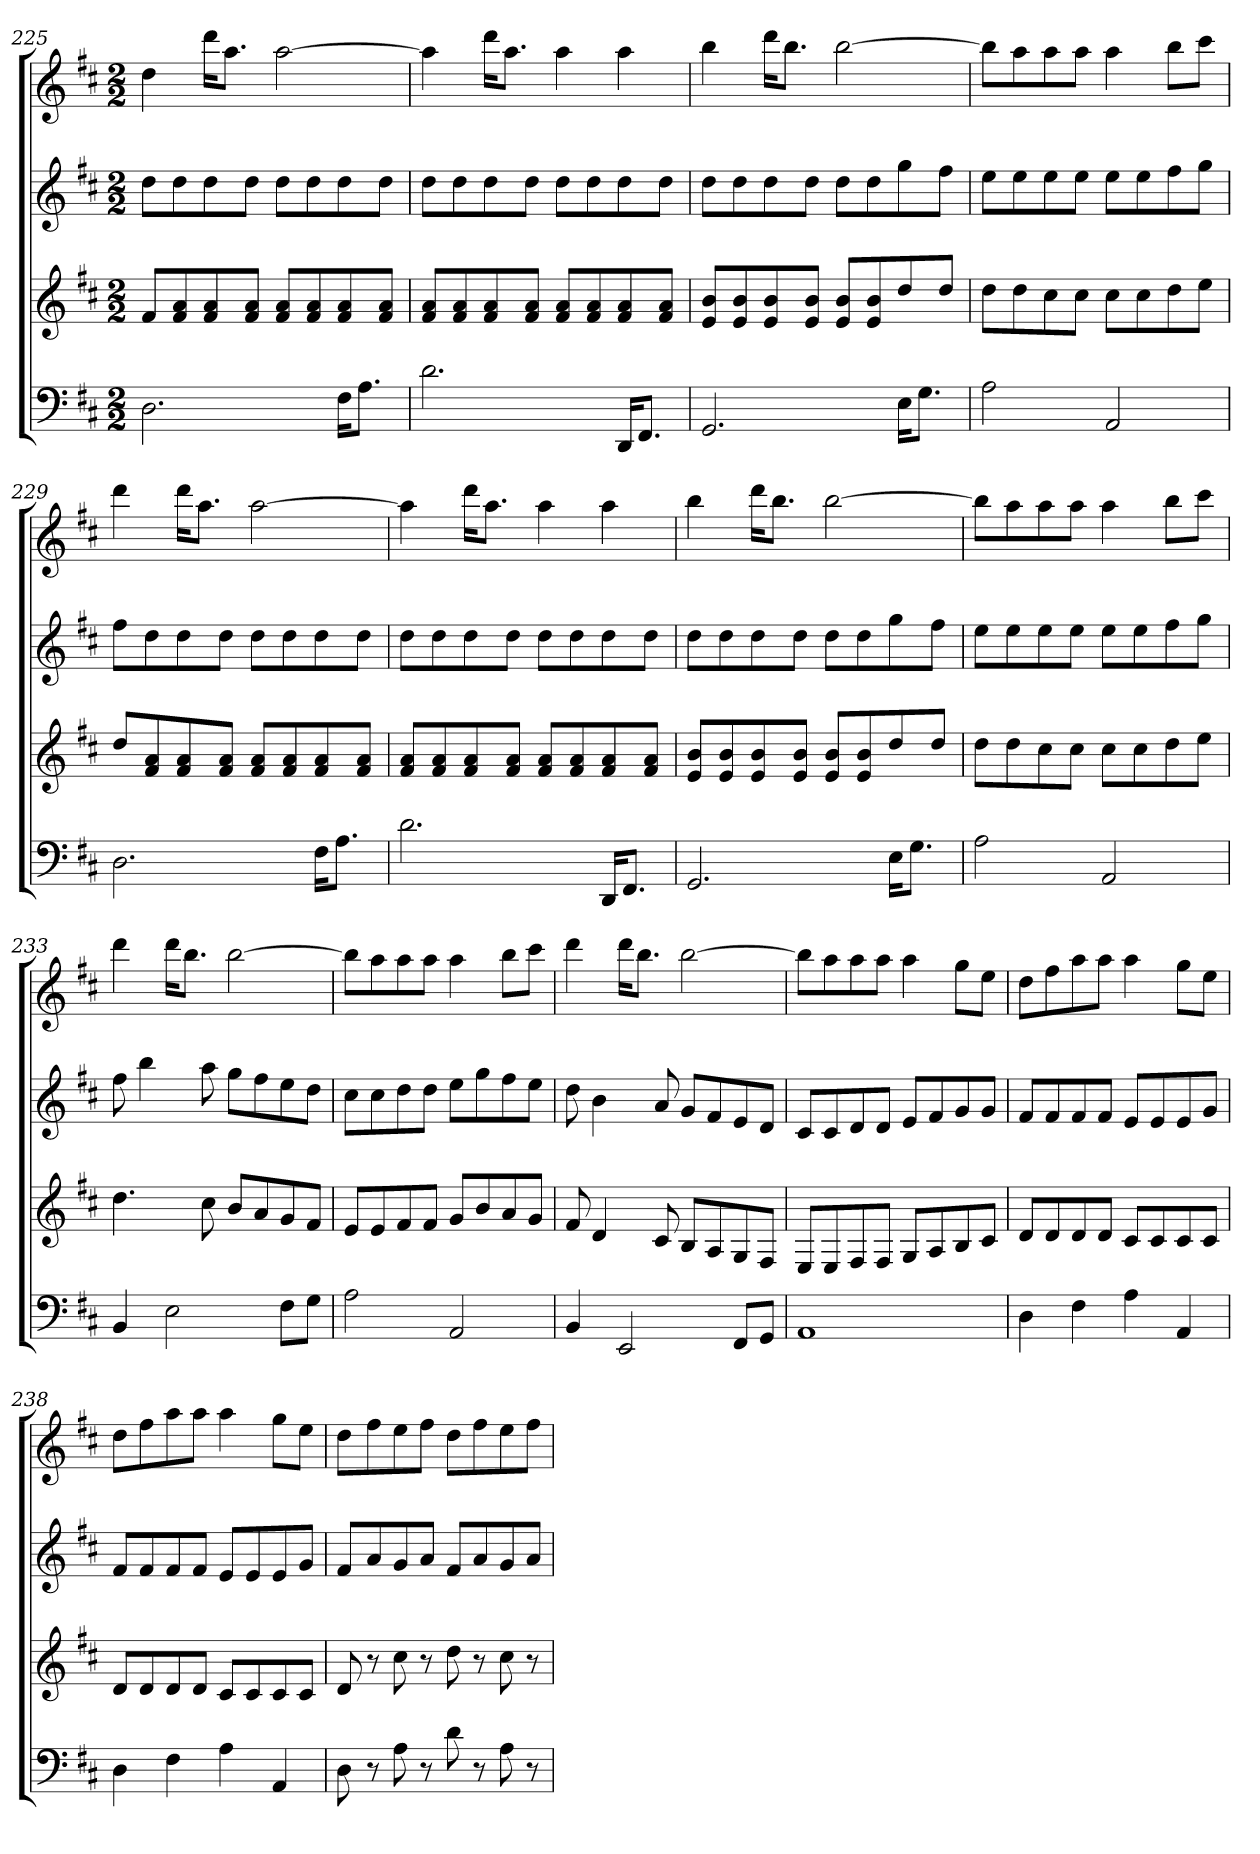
**kern	**kern	**kern	**kern
*part4	*part3	*part2	*part1
*staff4	*staff3	*staff2	*staff1
*k[f#c#]	*k[f#c#]	*k[f#c#]	*k[f#c#]
*D:	*D:	*D:	*D:
*M2/2	*M2/2	*M2/2	*M2/2
=225	=225	=225	=225
2.D	8f#L	8ddL	4dd
.	8f# 8a	8dd	.
.	8f# 8a	8dd	16dddKL
.	.	.	8.aaJ
.	8f# 8aJ	8ddJ	.
.	8f# 8aL	8ddL	[2aa
.	8f# 8a	8dd	.
16F#KL	8f# 8a	8dd	.
8.AJ	.	.	.
.	8f# 8aJ	8ddJ	.
=226	=226	=226	=226
2.d	8f# 8aL	8ddL	4aa]
.	8f# 8a	8dd	.
.	8f# 8a	8dd	16dddKL
.	.	.	8.aaJ
.	8f# 8aJ	8ddJ	.
.	8f# 8aL	8ddL	4aa
.	8f# 8a	8dd	.
16DDKL	8f# 8a	8dd	4aa
8.FF#J	.	.	.
.	8f# 8aJ	8ddJ	.
=227	=227	=227	=227
2.GG	8e 8bL	8ddL	4bb
.	8e 8b	8dd	.
.	8e 8b	8dd	16dddKL
.	.	.	8.bbJ
.	8e 8bJ	8ddJ	.
.	8e 8bL	8ddL	[2bb
.	8e 8b	8dd	.
16EKL	8dd	8gg	.
8.GJ	.	.	.
.	8ddJ	8ff#J	.
=228	=228	=228	=228
2A	8ddL	8eeL	8bbL]
.	8dd	8ee	8aa
.	8cc#	8ee	8aa
.	8cc#J	8eeJ	8aaJ
2AA	8cc#L	8eeL	4aa
.	8cc#	8ee	.
.	8dd	8ff#	8bbL
.	8eeJ	8ggJ	8ccc#J
=229	=229	=229	=229
2.D	8ddL	8ff#L	4ddd
.	8f# 8a	8dd	.
.	8f# 8a	8dd	16dddKL
.	.	.	8.aaJ
.	8f# 8aJ	8ddJ	.
.	8f# 8aL	8ddL	[2aa
.	8f# 8a	8dd	.
16F#KL	8f# 8a	8dd	.
8.AJ	.	.	.
.	8f# 8aJ	8ddJ	.
=230	=230	=230	=230
2.d	8f# 8aL	8ddL	4aa]
.	8f# 8a	8dd	.
.	8f# 8a	8dd	16dddKL
.	.	.	8.aaJ
.	8f# 8aJ	8ddJ	.
.	8f# 8aL	8ddL	4aa
.	8f# 8a	8dd	.
16DDKL	8f# 8a	8dd	4aa
8.FF#J	.	.	.
.	8f# 8aJ	8ddJ	.
=231	=231	=231	=231
2.GG	8e 8bL	8ddL	4bb
.	8e 8b	8dd	.
.	8e 8b	8dd	16dddKL
.	.	.	8.bbJ
.	8e 8bJ	8ddJ	.
.	8e 8bL	8ddL	[2bb
.	8e 8b	8dd	.
16EKL	8dd	8gg	.
8.GJ	.	.	.
.	8ddJ	8ff#J	.
=232	=232	=232	=232
2A	8ddL	8eeL	8bbL]
.	8dd	8ee	8aa
.	8cc#	8ee	8aa
.	8cc#J	8eeJ	8aaJ
2AA	8cc#L	8eeL	4aa
.	8cc#	8ee	.
.	8dd	8ff#	8bbL
.	8eeJ	8ggJ	8ccc#J
=233	=233	=233	=233
4BB	4.dd	8ff#	4ddd
.	.	4bb	.
2E	.	.	16dddKL
.	.	.	8.bbJ
.	8cc#	8aa	.
.	8bL	8ggL	[2bb
.	8a	8ff#	.
8F#L	8g	8ee	.
8GJ	8f#J	8ddJ	.
=234	=234	=234	=234
2A	8eL	8cc#L	8bbL]
.	8e	8cc#	8aa
.	8f#	8dd	8aa
.	8f#J	8ddJ	8aaJ
2AA	8gL	8eeL	4aa
.	8b	8gg	.
.	8a	8ff#	8bbL
.	8gJ	8eeJ	8ccc#J
=235	=235	=235	=235
4BB	8f#	8dd	4ddd
.	4d	4b	.
2EE	.	.	16dddKL
.	.	.	8.bbJ
.	8c#	8a	.
.	8BL	8gL	[2bb
.	8A	8f#	.
8FF#L	8G	8e	.
8GGJ	8F#J	8dJ	.
=236	=236	=236	=236
1AA	8EL	8c#L	8bbL]
.	8E	8c#	8aa
.	8F#	8d	8aa
.	8F#J	8dJ	8aaJ
.	8GL	8eL	4aa
.	8A	8f#	.
.	8B	8g	8ggL
.	8c#J	8gJ	8eeJ
=237	=237	=237	=237
4D	8dL	8f#L	8ddL
.	8d	8f#	8ff#
4F#	8d	8f#	8aa
.	8dJ	8f#J	8aaJ
4A	8c#L	8eL	4aa
.	8c#	8e	.
4AA	8c#	8e	8ggL
.	8c#J	8gJ	8eeJ
=238	=238	=238	=238
4D	8dL	8f#L	8ddL
.	8d	8f#	8ff#
4F#	8d	8f#	8aa
.	8dJ	8f#J	8aaJ
4A	8c#L	8eL	4aa
.	8c#	8e	.
4AA	8c#	8e	8ggL
.	8c#J	8gJ	8eeJ
=239	=239	=239	=239
8D	8d	8f#L	8ddL
8r	8r	8a	8ff#
8A	8cc#	8g	8ee
8r	8r	8aJ	8ff#J
8d	8dd	8f#L	8ddL
8r	8r	8a	8ff#
8A	8cc#	8g	8ee
8r	8r	8aJ	8ff#J
=	=	=	=
*-	*-	*-	*-
